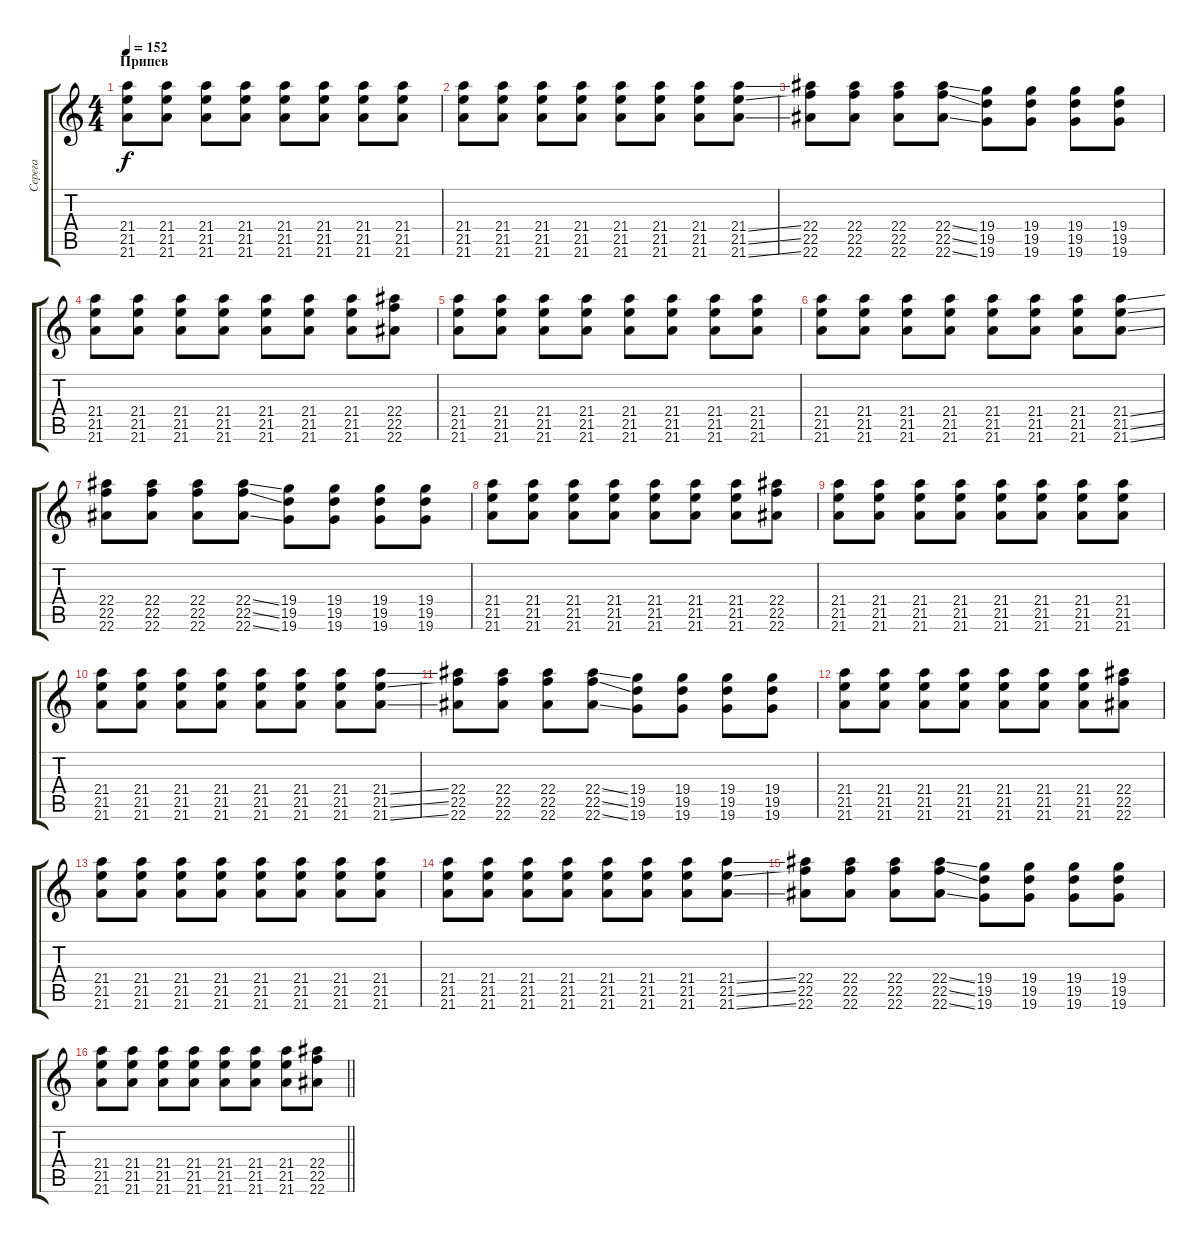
\track ("Серега" "Серега") {instrument distortionguitar}
\staff {score tabs}
\tuning (D4 A3 F3 C3 G2 C2) {hide}
\ts (4 4)
\section ("" "Припев")
\tempo 152
\clef g2
\ks c
(21.4 21.5 21.6).8{dy f} (21.4 21.5 21.6).8 (21.4 21.5 21.6).8 (21.4 21.5 21.6).8 (21.4 21.5 21.6).8 (21.4 21.5 21.6).8 (21.4 21.5 21.6).8 (21.4 21.5 21.6).8 |
(21.4 21.5 21.6).8 (21.4 21.5 21.6).8 (21.4 21.5 21.6).8 (21.4 21.5 21.6).8 (21.4 21.5 21.6).8 (21.4 21.5 21.6).8 (21.4 21.5 21.6).8 (21.4{ss} 21.5{ss} 21.6{ss}).8 |
(22.4 22.5 22.6).8 (22.4 22.5 22.6).8 (22.4 22.5 22.6).8 (22.4{ss} 22.5{ss} 22.6{ss}).8 (19.4 19.5 19.6).8 (19.4 19.5 19.6).8 (19.4 19.5 19.6).8 (19.4 19.5 19.6).8 |
(21.4 21.5 21.6).8 (21.4 21.5 21.6).8 (21.4 21.5 21.6).8 (21.4 21.5 21.6).8 (21.4 21.5 21.6).8 (21.4 21.5 21.6).8 (21.4 21.5 21.6).8 (22.4 22.5 22.6).8 |
(21.4 21.5 21.6).8 (21.4 21.5 21.6).8 (21.4 21.5 21.6).8 (21.4 21.5 21.6).8 (21.4 21.5 21.6).8 (21.4 21.5 21.6).8 (21.4 21.5 21.6).8 (21.4 21.5 21.6).8 |
(21.4 21.5 21.6).8 (21.4 21.5 21.6).8 (21.4 21.5 21.6).8 (21.4 21.5 21.6).8 (21.4 21.5 21.6).8 (21.4 21.5 21.6).8 (21.4 21.5 21.6).8 (21.4{ss} 21.5{ss} 21.6{ss}).8 |
(22.4 22.5 22.6).8 (22.4 22.5 22.6).8 (22.4 22.5 22.6).8 (22.4{ss} 22.5{ss} 22.6{ss}).8 (19.4 19.5 19.6).8 (19.4 19.5 19.6).8 (19.4 19.5 19.6).8 (19.4 19.5 19.6).8 |
(21.4 21.5 21.6).8 (21.4 21.5 21.6).8 (21.4 21.5 21.6).8 (21.4 21.5 21.6).8 (21.4 21.5 21.6).8 (21.4 21.5 21.6).8 (21.4 21.5 21.6).8 (22.4 22.5 22.6).8 |
(21.4 21.5 21.6).8 (21.4 21.5 21.6).8 (21.4 21.5 21.6).8 (21.4 21.5 21.6).8 (21.4 21.5 21.6).8 (21.4 21.5 21.6).8 (21.4 21.5 21.6).8 (21.4 21.5 21.6).8 |
(21.4 21.5 21.6).8 (21.4 21.5 21.6).8 (21.4 21.5 21.6).8 (21.4 21.5 21.6).8 (21.4 21.5 21.6).8 (21.4 21.5 21.6).8 (21.4 21.5 21.6).8 (21.4{ss} 21.5{ss} 21.6{ss}).8 |
(22.4 22.5 22.6).8 (22.4 22.5 22.6).8 (22.4 22.5 22.6).8 (22.4{ss} 22.5{ss} 22.6{ss}).8 (19.4 19.5 19.6).8 (19.4 19.5 19.6).8 (19.4 19.5 19.6).8 (19.4 19.5 19.6).8 |
(21.4 21.5 21.6).8 (21.4 21.5 21.6).8 (21.4 21.5 21.6).8 (21.4 21.5 21.6).8 (21.4 21.5 21.6).8 (21.4 21.5 21.6).8 (21.4 21.5 21.6).8 (22.4 22.5 22.6).8 |
(21.4 21.5 21.6).8 (21.4 21.5 21.6).8 (21.4 21.5 21.6).8 (21.4 21.5 21.6).8 (21.4 21.5 21.6).8 (21.4 21.5 21.6).8 (21.4 21.5 21.6).8 (21.4 21.5 21.6).8 |
(21.4 21.5 21.6).8 (21.4 21.5 21.6).8 (21.4 21.5 21.6).8 (21.4 21.5 21.6).8 (21.4 21.5 21.6).8 (21.4 21.5 21.6).8 (21.4 21.5 21.6).8 (21.4{ss} 21.5{ss} 21.6{ss}).8 |
(22.4 22.5 22.6).8 (22.4 22.5 22.6).8 (22.4 22.5 22.6).8 (22.4{ss} 22.5{ss} 22.6{ss}).8 (19.4 19.5 19.6).8 (19.4 19.5 19.6).8 (19.4 19.5 19.6).8 (19.4 19.5 19.6).8 |
\barLineRight lightlight
(21.4 21.5 21.6).8 (21.4 21.5 21.6).8 (21.4 21.5 21.6).8 (21.4 21.5 21.6).8 (21.4 21.5 21.6).8 (21.4 21.5 21.6).8 (21.4 21.5 21.6).8 (22.4 22.5 22.6).8
